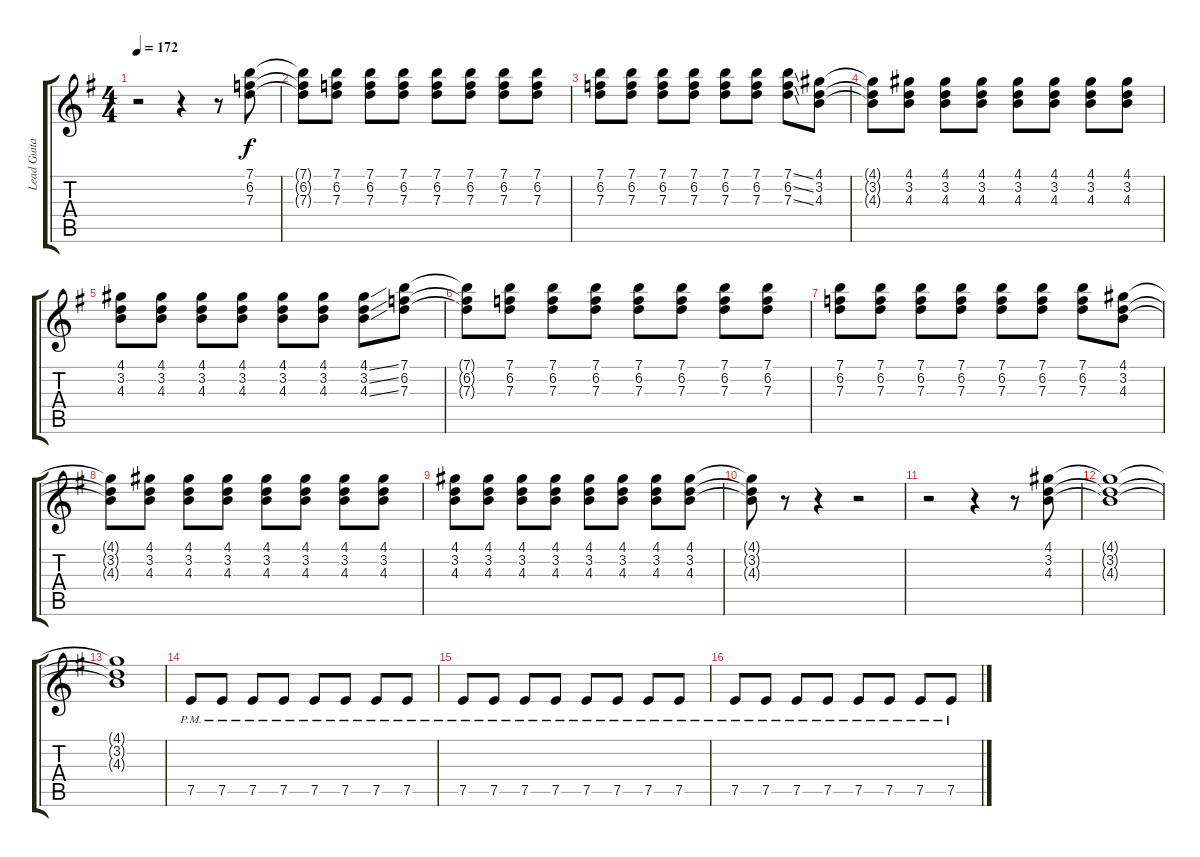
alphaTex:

\track ("Lead Guitar [Slash]" "Lead Guita") {instrument overdrivenguitar}
\staff {score tabs}
\tuning (E4 B3 G3 D3 A2 E2) {hide}
\ts (4 4)
\tempo 172
\clef g2
\ks g
r.2{dy mp} r.4 r.8 (7.1 6.2 7.3).8{dy f volume 7} |
(7.1{t} 6.2{t} 7.3{t}).8 (7.1 6.2 7.3).8 (7.1 6.2 7.3).8 (7.1 6.2 7.3).8 (7.1 6.2 7.3).8 (7.1 6.2 7.3).8 (7.1 6.2 7.3).8 (7.1 6.2 7.3).8 |
(7.1 6.2 7.3).8 (7.1 6.2 7.3).8 (7.1 6.2 7.3).8 (7.1 6.2 7.3).8 (7.1 6.2 7.3).8 (7.1 6.2 7.3).8 (7.1{ss} 6.2{ss} 7.3{ss}).8 (4.1 3.2 4.3).8 |
(4.1{t} 3.2{t} 4.3{t}).8 (4.1 3.2 4.3).8 (4.1 3.2 4.3).8 (4.1 3.2 4.3).8 (4.1 3.2 4.3).8 (4.1 3.2 4.3).8 (4.1 3.2 4.3).8 (4.1 3.2 4.3).8 |
(4.1 3.2 4.3).8 (4.1 3.2 4.3).8 (4.1 3.2 4.3).8 (4.1 3.2 4.3).8 (4.1 3.2 4.3).8 (4.1 3.2 4.3).8 (4.1{ss} 3.2{ss} 4.3{ss}).8 (7.1 6.2 7.3).8 |
(7.1{t} 6.2{t} 7.3{t}).8 (7.1 6.2 7.3).8 (7.1 6.2 7.3).8 (7.1 6.2 7.3).8 (7.1 6.2 7.3).8 (7.1 6.2 7.3).8 (7.1 6.2 7.3).8 (7.1 6.2 7.3).8 |
(7.1 6.2 7.3).8 (7.1 6.2 7.3).8 (7.1 6.2 7.3).8 (7.1 6.2 7.3).8 (7.1 6.2 7.3).8 (7.1 6.2 7.3).8 (7.1 6.2 7.3).8 (4.1 3.2 4.3).8 |
(4.1{t} 3.2{t} 4.3{t}).8 (4.1 3.2 4.3).8 (4.1 3.2 4.3).8 (4.1 3.2 4.3).8 (4.1 3.2 4.3).8 (4.1 3.2 4.3).8 (4.1 3.2 4.3).8 (4.1 3.2 4.3).8 |
(4.1 3.2 4.3).8 (4.1 3.2 4.3).8 (4.1 3.2 4.3).8 (4.1 3.2 4.3).8 (4.1 3.2 4.3).8 (4.1 3.2 4.3).8 (4.1 3.2 4.3).8 (4.1 3.2 4.3).8 |
(4.1{t} 3.2{t} 4.3{t}).8 r.8 r.4 r.2 |
r.2 r.4 r.8 (4.1 3.2 4.3).8 |
(4.1{t} 3.2{t} 4.3{t}).1{volume 0} |
(4.1{t} 3.2{t} 4.3{t}).1 |
7.5{pm}.8{volume 7 instrument electricguitarclean} 7.5{pm}.8 7.5{pm}.8 7.5{pm}.8 7.5{pm}.8 7.5{pm}.8 7.5{pm}.8 7.5{pm}.8 |
7.5{pm}.8 7.5{pm}.8 7.5{pm}.8 7.5{pm}.8 7.5{pm}.8 7.5{pm}.8 7.5{pm}.8 7.5{pm}.8 |
7.5{pm}.8 7.5{pm}.8 7.5{pm}.8 7.5{pm}.8 7.5{pm}.8 7.5{pm}.8 7.5{pm}.8 7.5{pm}.8
